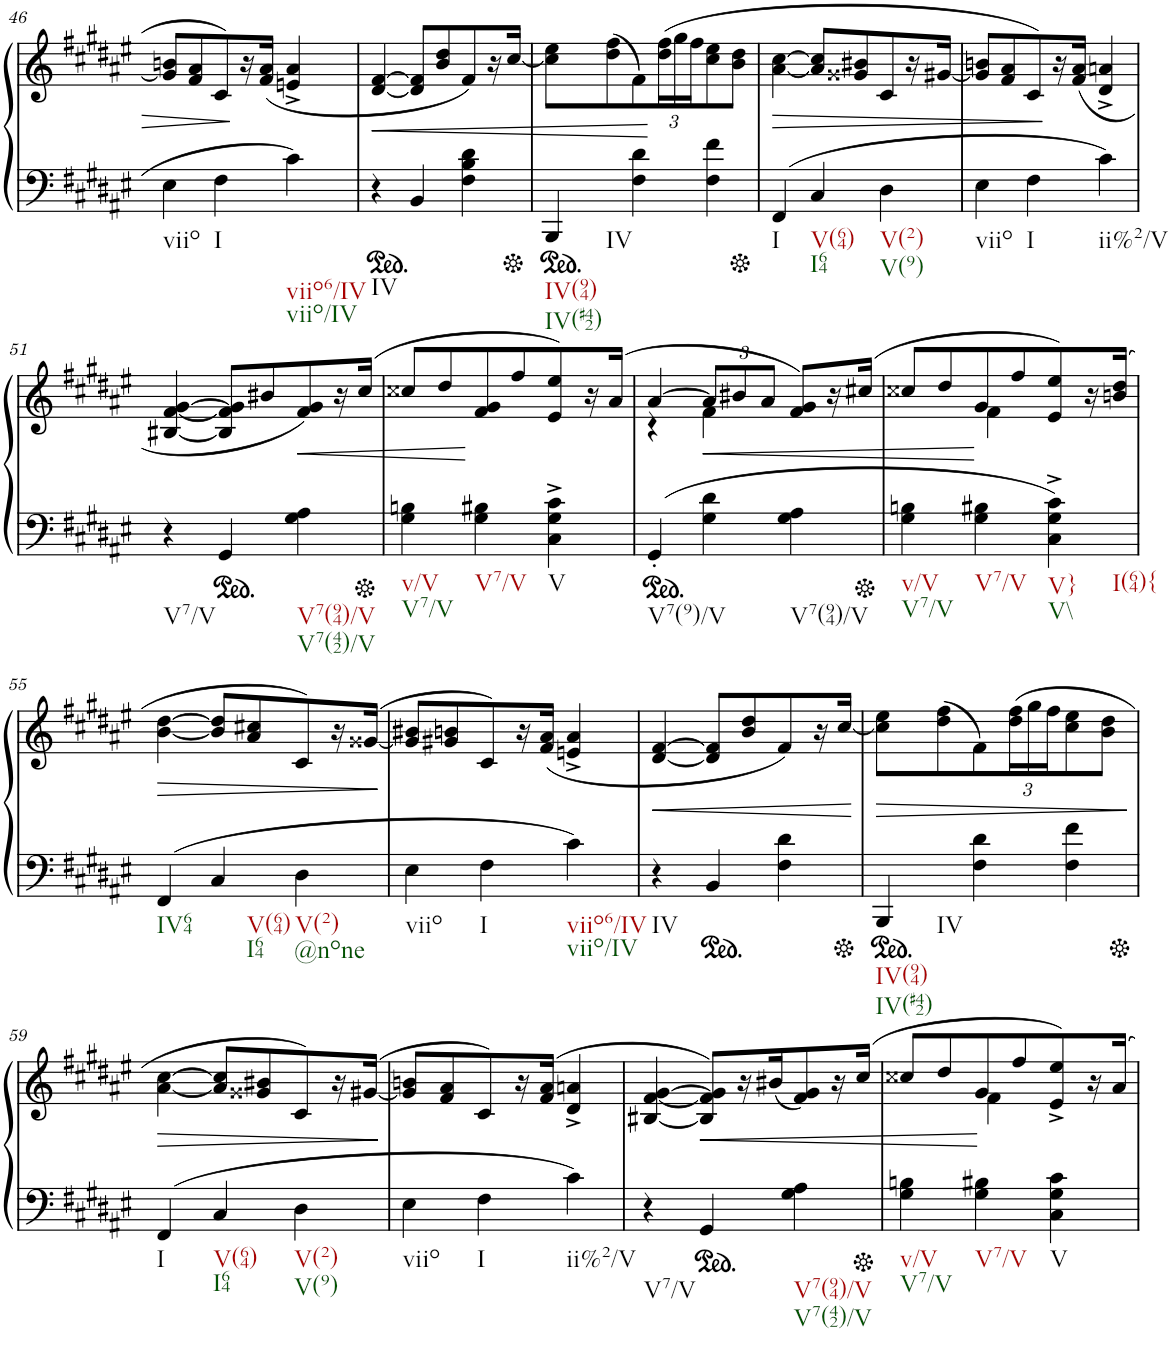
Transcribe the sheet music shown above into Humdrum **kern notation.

**kern	**kern	**dynam
*part2	*part1	*part1
*staff2	*staff1	*staff1
*I"Piano	*I"Piano	*
*I'Pno	*I'Pno	*
!!LO:PB:g=z
*clefF4	*clefG2	*
*k[f#c#g#d#a#e#]	*k[f#c#g#d#a#e#]	*
*M3/4	*M3/4	*
=46	=46	=46
!LO:TX:b:t=viio	!	!
4E#\	8g#/] 8bn/L	.
.	8f#/ 8a#/	.
!LO:TX:b:t=I	!	!
4F#\	8c#/	.
.	16r	.
.	(16f#/ 16a#/JJ	.
!LO:TX:b:t=viio6/IV	!	!
!LO:TX:b:t=viio/IV	!	!
4c#\	4en/^ 4a#/^	.
=47	=47	=47
*ped	*	*
!LO:TX:b:t=IV	!	!
!	!	!LO:HP:b
4r	[4d#/ [4f#/	<
4BB/	8d#/] 8f#/]L	.
.	8b/ 8dd#/	.
4F#\ 4B\ 4d#\	8f#/)	.
.	16r	.
.	[<16cc#/JJ	.
=48	=48	=48
*Xped	*	*
*ped	*	*
!LO:TX:b:t=IV(94)	!	!
!LO:TX:b:t=IV(#42)	!	!
!LO:TX:b:t=IV	!	!
4BBB/	8cc#\] 8ee#\L	.
.	(8dd#\ 8ff#\	.
4F#\ 4d#\	8f#\)	.
*	*Xbrackettup	*
.	(24dd#\ 24ff#\L	[
.	24gg#\	.
.	24ff#\J	.
4F#\ 4f#\	8cc#\ 8ee#\	.
.	8b\ 8dd#\J	.
=49	=49	=49
*Xped	*	*
!LO:TX:b:t=I	!	!
!	!	!LO:HP:b
(4FF#/	[4a#\ [4cc#\	>
!LO:TX:b:t=V(64)	!	!
!LO:TX:b:t=I64	!	!
4C#/	8a#/] 8cc#/]L	.
.	8g##X/ 8b#X/	.
!LO:TX:b:t=V(2)	!	!
!LO:TX:b:t=V(9)	!	!
4D#\	8c#/	.
.	16r	.
.	[16g#X/JJ	.
=50	=50	=50
!LO:TX:b:t=viio	!	!
4E#\	8g#/] 8bn/L	.
.	8f#/ 8a#/	.
!LO:TX:b:t=I	!	!
4F#\	8c#/)	.
.	16r	]
.	(16f#/ 16a#/JJ	.
!LO:TX:b:t=ii%2/V	!	!
4c#\)	4d#/^ 4an/^	.
!!LO:LB:g=z
=51	=51	=51
!LO:TX:b:t=V7/V	!	!
4r	[4B#X/ [4f#/ [4g#/	.
*ped	*	*
4GG#/	8B#/] 8f#/] 8g#/]L	.
.	8b#X/	.
!LO:TX:b:t=V7(94)/V	!	!
!LO:TX:b:t=V7(42)/V	!	!
!	!	!LO:HP:b
4G#\ 4A#\	8f#/ 8g#/)	<
.	16r	.
.	(>16cc#/JJ	.
=52	=52	=52
*Xped	*	*
!LO:TX:b:t=v/V	!	!
!LO:TX:b:t=V7/V	!	!
4G#\ 4Bn\	8cc##X/L	.
.	8dd#/	.
!LO:TX:b:t=V7/V	!	!
4G#\ 4B#X\	8f#/ 8g#/	[
.	8ff#/	.
!LO:TX:b:t=V	!	!
4C#\^ 4G#\^ 4c#\^	8e#/ 8ee#/)	.
.	16r	.
.	(>16a#/JJ	.
=53	=53	=53
*ped	*	*
*	*^	*
!LO:TX:b:t=V7(9)/V	!	!	!
(4GG#'/	[4a#/	4r	.
!	!	!	!LO:HP:b
4G#\ 4d#\	12a#/L]	4f#\	<
.	12b#X/	.	.
.	12a#/J	.	.
!LO:TX:b:t=V7(94)/V	!	!	!
4G#\ 4A#\	8f#/ 8g#/L)	4ryy	.
.	16r	.	.
.	(>16cc#X/JJ	.	.
=54	=54	=54	=54
*Xped	*	*	*
!LO:TX:b:t=v/V	!	!	!
!LO:TX:b:t=V7/V	!	!	!
4G#\ 4Bn\	8cc##X/L	4ryy	.
.	8dd#/	.	.
!LO:TX:b:t=V7/V	!	!	!
4G#\ 4B#X\	8g#/	4f#\	.
.	8ff#/	.	[
!LO:TX:b:t=V}	!	!	!
!LO:TX:b:t=V\\	!	!	!
!LO:TX:b:t=I(64){	!	!	!
4C#\^ 4G#\^ 4c#\^)	8e#/ 8ee#/)	4ryy	.
.	16r	.	.
.	(>16bn/ 16dd#/JJ	.	.
*	*v	*v	*
!!LO:LB:g=z
=55	=55	=55
!LO:TX:b:t=IV64	!	!
!	!	!LO:HP:b
(4FF#/	[4b\ [4dd#\	>
!LO:TX:b:t=V(64)	!	!
!LO:TX:b:t=I64	!	!
4C#/	8b/] 8dd#/]L	.
.	8a#/ 8cc#X/	.
!LO:TX:b:t=V(2)	!	!
!LO:TX:b:t=@none	!	!
4D#\	8c#/)	.
.	16r	.
.	(>[16g##X/JJ	.
.	.	]
=56	=56	=56
!LO:TX:b:t=viio	!	!
4E#\	8g##/] 8b#X/L	.
.	8g#X/ 8bn/	.
!LO:TX:b:t=I	!	!
4F#\	8c#/)	.
.	16r	.
.	(16f#/ 16a#/JJ	.
!LO:TX:b:t=viio6/IV	!	!
!LO:TX:b:t=viio/IV	!	!
4c#\)	4en/^ 4a#/^	.
=57	=57	=57
!LO:TX:b:t=IV	!	!
!	!	!LO:HP:b
4r	[4d#/ [4f#/	<
*ped	*	*
4BB/	8d#/] 8f#/]L	.
.	8b/ 8dd#/	.
4F#\ 4d#\	8f#/)	.
.	16r	.
.	[<16cc#/JJ	.
.	.	[
=58	=58	=58
*Xped	*	*
*ped	*	*
!LO:TX:b:t=IV(94)	!	!
!LO:TX:b:t=IV(#42)	!	!
!LO:TX:b:t=IV	!	!
!	!	!LO:HP:b
4BBB/	8cc#\] 8ee#\L	>
.	(8dd#\ 8ff#\	.
4F#\ 4d#\	8f#\)	.
.	(24dd#\ 24ff#\L	.
.	24gg#\	.
.	24ff#\J	.
4F#\ 4f#\	8cc#\ 8ee#\	.
.	8b\ 8dd#\J	.
.	.	]
!!LO:LB:g=z
=59	=59	=59
*Xped	*	*
!LO:TX:b:t=I	!	!
!	!	!LO:HP:b
(4FF#/	[4a#\ [4cc#\	>
!LO:TX:b:t=V(64)	!	!
!LO:TX:b:t=I64	!	!
4C#/	8a#/] 8cc#/]L	.
.	8g##X/ 8b#X/	.
!LO:TX:b:t=V(2)	!	!
!LO:TX:b:t=V(9)	!	!
4D#\	8c#/)	.
.	16r	.
.	(>[16g#X/JJ	.
.	.	]
=60	=60	=60
!LO:TX:b:t=viio	!	!
4E#\	8g#/] 8bn/L	.
.	8f#/ 8a#/	.
!LO:TX:b:t=I	!	!
4F#\	8c#/)	.
.	16r	.
.	(>16f#/ 16a#/JJ	.
!LO:TX:b:t=ii%2/V	!	!
4c#\)	4d#/^ 4an/^	.
=61	=61	=61
!LO:TX:b:t=V7/V	!	!
4r	[4B#X/ [4f#/ [4g#/	.
*ped	*	*
!	!	!LO:HP:b
4GG#/	8B#/] 8f#/] 8g#/]L)	<
.	16r	.
.	(16b#X/J	.
!LO:TX:b:t=V7(94)/V	!	!
!LO:TX:b:t=V7(42)/V	!	!
4G#\ 4A#\	8f#/ 8g#/)	.
.	16r	.
.	(>16cc#/JJ	.
=62	=62	=62
*Xped	*	*
*	*^	*
!LO:TX:b:t=v/V	!	!	!
!LO:TX:b:t=V7/V	!	!	!
4G#\ 4Bn\	8cc##X/L	4ryy	.
.	8dd#/	.	.
!LO:TX:b:t=V7/V	!	!	!
4G#\ 4B#X\	8g#/	4f#\	.
.	8ff#/	.	[
!LO:TX:b:t=V	!	!	!
4C#\ 4G#\ 4c#\	8e#/^ 8ee#/^)	4ryy	.
.	16r	.	.
.	16a#/JJ	.	.
*	*v	*v	*
=	=	=
*-	*-	*-
